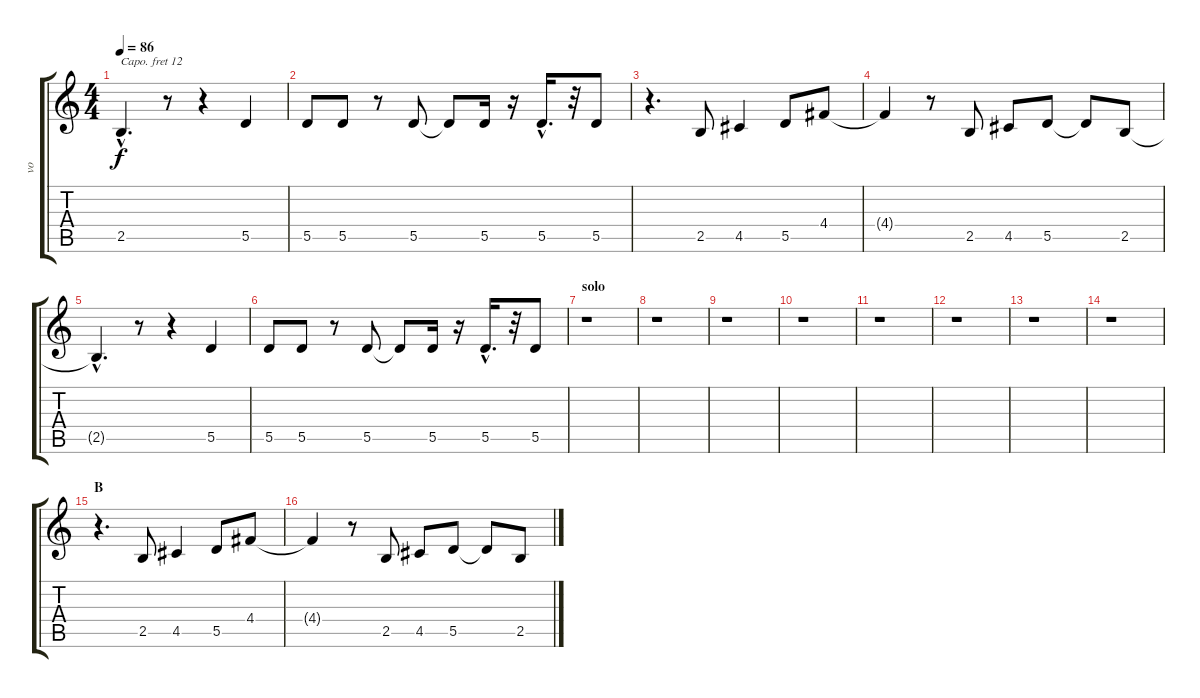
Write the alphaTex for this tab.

\track ("vo" "vo") {instrument altosax}
\staff {score tabs}
\capo 12
\tuning (E4 B3 G3 D3 A2 E2) {hide}
\ts (4 4)
\tempo 86
\clef g2
\ks c
2.5{hac t}.4{d dy f} r.8 r.4 5.5.4 |
5.5.8 5.5.8 r.8 5.5.8 5.5{t}.8 5.5.16 r.16 5.5{hac}.16{d} r.32 5.5.8 |
r.4{d} 2.5.8 4.5.4 5.5.8 4.4.8 |
4.4{t}.4 r.8 2.5.8 4.5.8 5.5.8 5.5{t}.8 2.5.8 |
2.5{hac t}.4{d} r.8 r.4 5.5.4 |
5.5.8 5.5.8 r.8 5.5.8 5.5{t}.8 5.5.16 r.16 5.5{hac}.16{d} r.32 5.5.8 |
\section ("" "solo")
r.1 |
r.1 |
r.1 |
r.1 |
r.1 |
r.1 |
r.1 |
r.1 |
\section ("" "B")
r.4{d} 2.5.8 4.5.4 5.5.8 4.4.8 |
4.4{t}.4 r.8 2.5.8 4.5.8 5.5.8 5.5{t}.8 2.5.8
